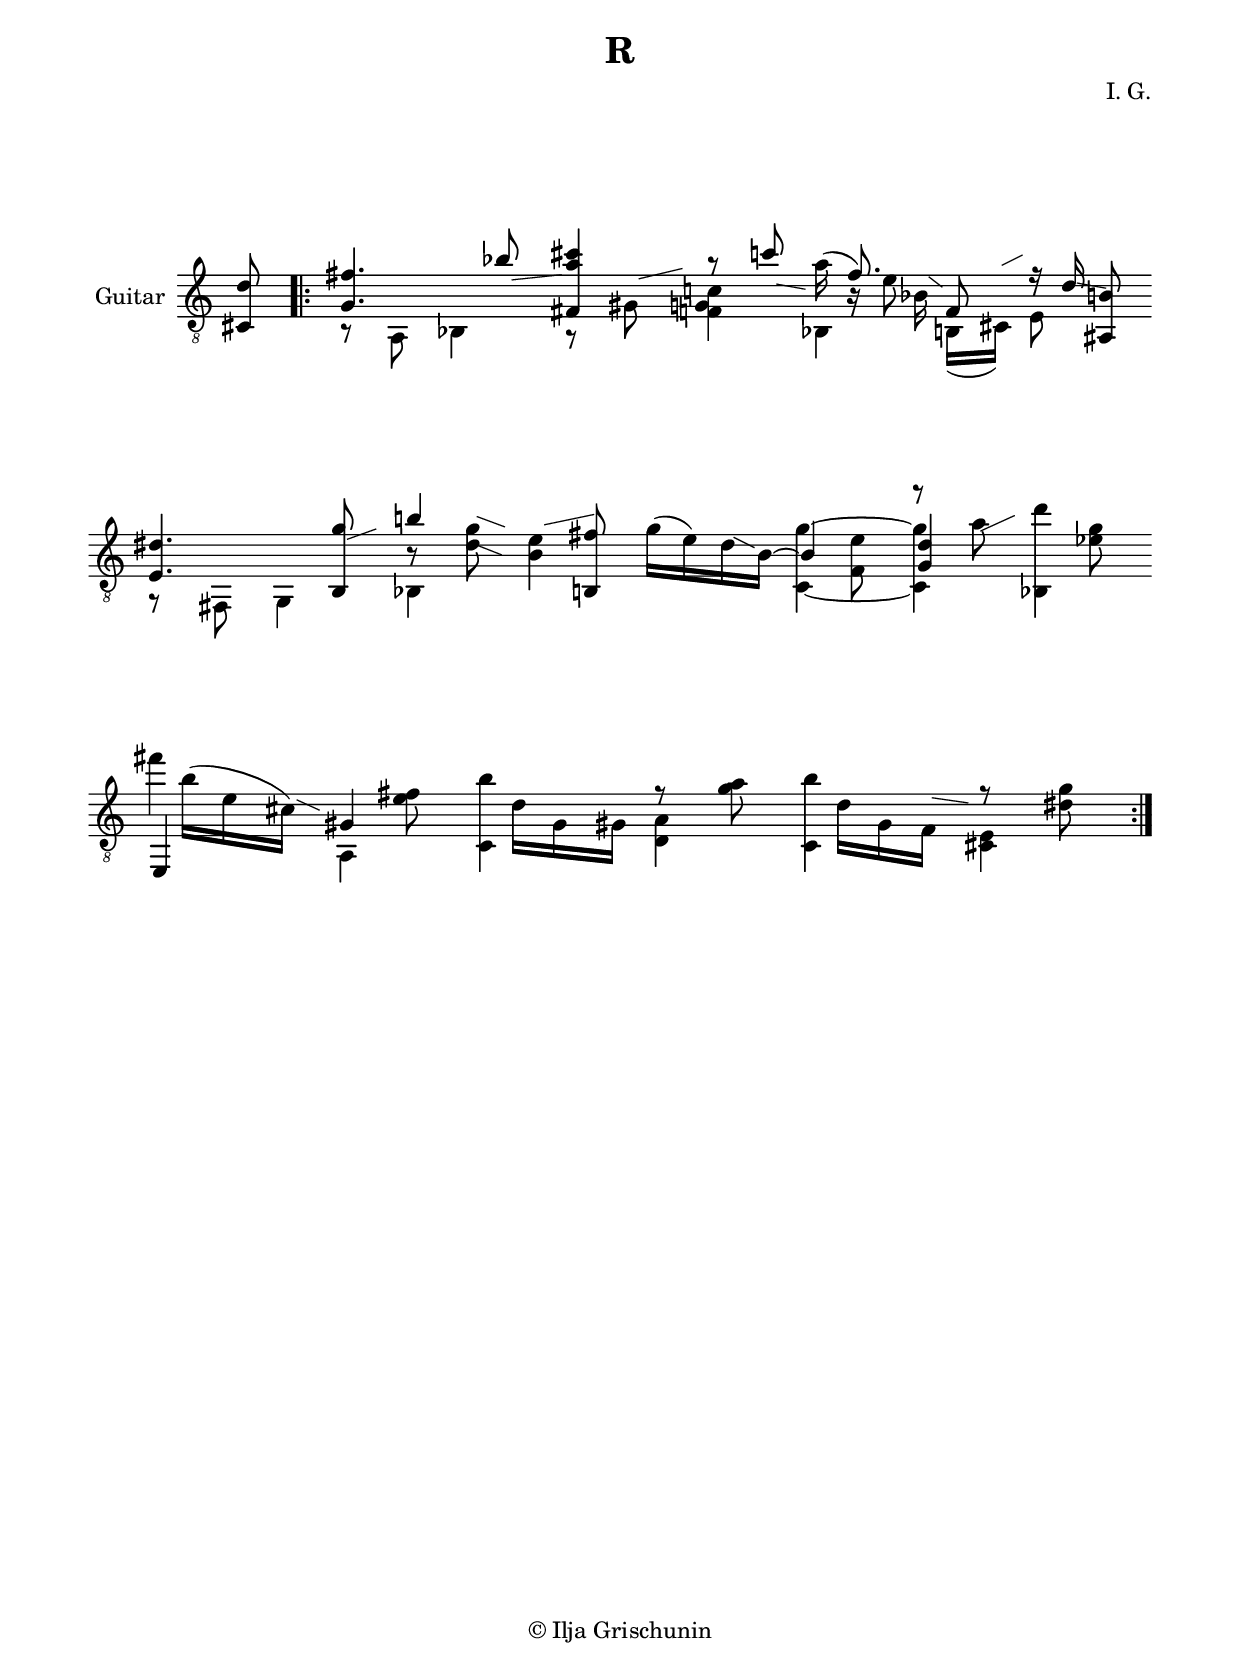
\version "2.19.15"

\language "deutsch"

\header {
  title = "R"
  composer = "I. G."
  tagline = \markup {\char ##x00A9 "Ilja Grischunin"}
}

\paper {
  #(set-paper-size "a4")
  top-markup-spacing.basic-distance = 8
  markup-system-spacing.basic-distance = 25
  top-system-spacing.basic-distance = 20
  system-system-spacing.basic-distance = 25
  score-system-spacing.basic-distance = 28
  last-bottom-spacing.basic-distance = 20

  %two-sided = ##t
  %inner-margin = 25
  %outer-margin = 15
  left-margin = 15
  right-margin = 15
}

\layout {
  \context {
    \Voice
    \override Glissando.thickness = #1.5
    \override Glissando.gap = #0.1
  }
  \context {
    \Score
    \remove "Bar_number_engraver"
  }
}

\include "noteHeads.ly"

%%%%%%%%%%%%%%%%%%%%%%%%%%%%%%%%%%%%%%
#(define RH rightHandFinger)

xLV = #(define-music-function (parser location further) (number?) #{
  \once \override LaissezVibrerTie.X-extent = #'(0 . 0)
  \once \override LaissezVibrerTie.details.note-head-gap = #(/
                                                             further -2)
  \once \override LaissezVibrerTie.extra-offset = #(cons (/
                                                          further 2) 0)
         #})

stringNumberSpanner =
#(define-music-function (parser location StringNumber) (string?)
   #{
     \override TextSpanner.font-size = #-5
     \override TextSpanner.dash-fraction = #0.3
     \override TextSpanner.dash-period = #1.5
     \override TextSpanner.bound-details.right.arrow = ##t
     \override TextSpanner.arrow-width = #0.2
     \override TextSpanner.arrow-length = #0.7
     \override TextSpanner.bound-details.left.stencil-align-dir-y = #CENTER
     \override TextSpanner.bound-details.left.text = \markup { \circle \number #StringNumber }
   #})

stringNumSpan =
#(define-music-function (parser location StringNumber) (string?)
   #{
     \override TextSpanner.font-size = #-5
     \override TextSpanner.dash-fraction = #0.3
     \override TextSpanner.dash-period = #1.5
     %\override TextSpanner.bound-details.right.arrow = ##t
     %\override TextSpanner.arrow-width = #0.2
     %\override TextSpanner.arrow-length = #0.7
     \override TextSpanner.bound-details.left.stencil-align-dir-y = #CENTER
     \override TextSpanner.bound-details.left.text = \markup { \circle \number #StringNumber }
   #})

%%%%%%%%%%%%%%%%%%%%%%%%%%%%%%%%%%%%%%

global = {
  %\key d \major
  \time 2/4
  \override Staff.TimeSignature.stencil = ##f
}

classicalGuitar = \relative c {
  \global
  %\compressFullBarRests
  \partial 8 <cis d'>8
  \bar ".|:"
  <<
    {
      <g' fis'>4. b'8-\markup {
        \postscript #"1.5 -1 moveto 4.8 0.5 rlineto stroke"
      }
      <fis, a' cis>4 r8 c''-\markup {
        \postscript #"1.4 -1.4 moveto 2.8 -0.5 rlineto stroke"
      }
    }
    \\
    {
      r8 a,, b4
      \override Score.BarLine.stencil = ##f
      r8 gis'-\markup {
        \postscript #"1.4 4.2 moveto 4.2 1 rlineto stroke"
      }
      \displaceHeads #'(1 -1 0)
      <f g c!>4
    }
  >>
  \time 5/8
  <<
    {
      \stemDown a'16(\noBeam \stemUp f8.)
    }
    \\
    {
      s16 b,\rest e8\noBeam
    }
    \\
    {
      \voiceTwo
      s8. b16-\markup {
        \postscript #"1.4 4.4 moveto 1.3 -1 rlineto stroke"
      }
    }
    \\
    {
      \voiceTwo
      b,4
    }
  >>
  <<
    {
      f'8\noBeam r16 d'-\markup {
        \postscript #"1.4 -1.3 moveto 2.8 -0.5 rlineto stroke"
      }
    }
    \\
    {
      h,16( cis)-\markup {
        \postscript #"0.7 5.5 moveto 2 1 rlineto stroke"
      } e8
    }
  >>
  <ais, h'>8
  \time 2/4
  \break
  <<
    {
      <e' dis'>4. <h g''>8-\markup {
        \postscript #"1.5 -1 moveto 2.8 1 rlineto stroke"
      }
    }
    \\
    {
      r8 fis g4
    }
  >>
  <<
    {
      h''!4 s8 <h,, fis''>
    }
    \\
    {
      h'8\rest <d g>-\markup {
        \postscript #"1 6.3 moveto 2.7 -1 rlineto stroke"
      }-\markup {
        \postscript #"0.6 3.7 moveto 2.8 -1.1 rlineto stroke"
      }
      <h e>4-\markup {
        \postscript #"1.5 5.5 moveto 4.8 1 rlineto stroke"
      }
    }
    \\
    {
      \voiceTwo
      b,4 s
    }
  >>
  <<
    {
      \stemDown
      g''16( e) d-\markup {
        \postscript #"1.2 -0.8 moveto 2 -1 rlineto stroke"
      } h~
      \stemUp
      h4
      \stemDown
      r8 a'-\markup {
        \postscript #"0.8 -0.2 moveto 3.3 1.5 rlineto stroke"
      } <b,, d''>4
    }
    \\
    {
      s4 s8 <f' e'>
      \stemUp
      <g d'>4 s
    }
    \\
    {
      \voiceTwo
      s4 <c,~ g''^~> q s8 <es' g>
    }
  >>
  \break
  <<
    {
      \stemDown
      fis'4 s8 <e, fis>
    }
    \\
    {
      s16 h'^( e, cis)-\markup {
        \postscript #"1.5 4 moveto 2.2 -1 rlineto stroke"
      }
      \stemUp
      gis4
    }
    \\
    {
      \voiceTwo
      \stemUp
      e,4
      \stemDown
      a
    }
  >>
  <<
    {
      \stemDown
      <c h''>4 r8 <g'' a>
    }
    \\
    {
      s16 d g, gis <d a'>4
    }
  >>
  <<
    {
      \stemDown
      <c h''>4 r8 <dis' g>
    }
    \\
    {
      s16 d g, f-\markup {
        \postscript #"1 4.2 moveto 3.5 -0.5 rlineto stroke"
      } <cis e>4
    }
  >>
  \revert Score.BarLine.stencil
  \bar ":|."
}

%%%%%%%%%%%%%%%%%%%%%%%%%%%%%%%%%%%%%%
\score {
  \new Staff \with {
    instrumentName = "Guitar"
  }
  {
    \clef "treble_8" \classicalGuitar
  }
  \layout { }
}
